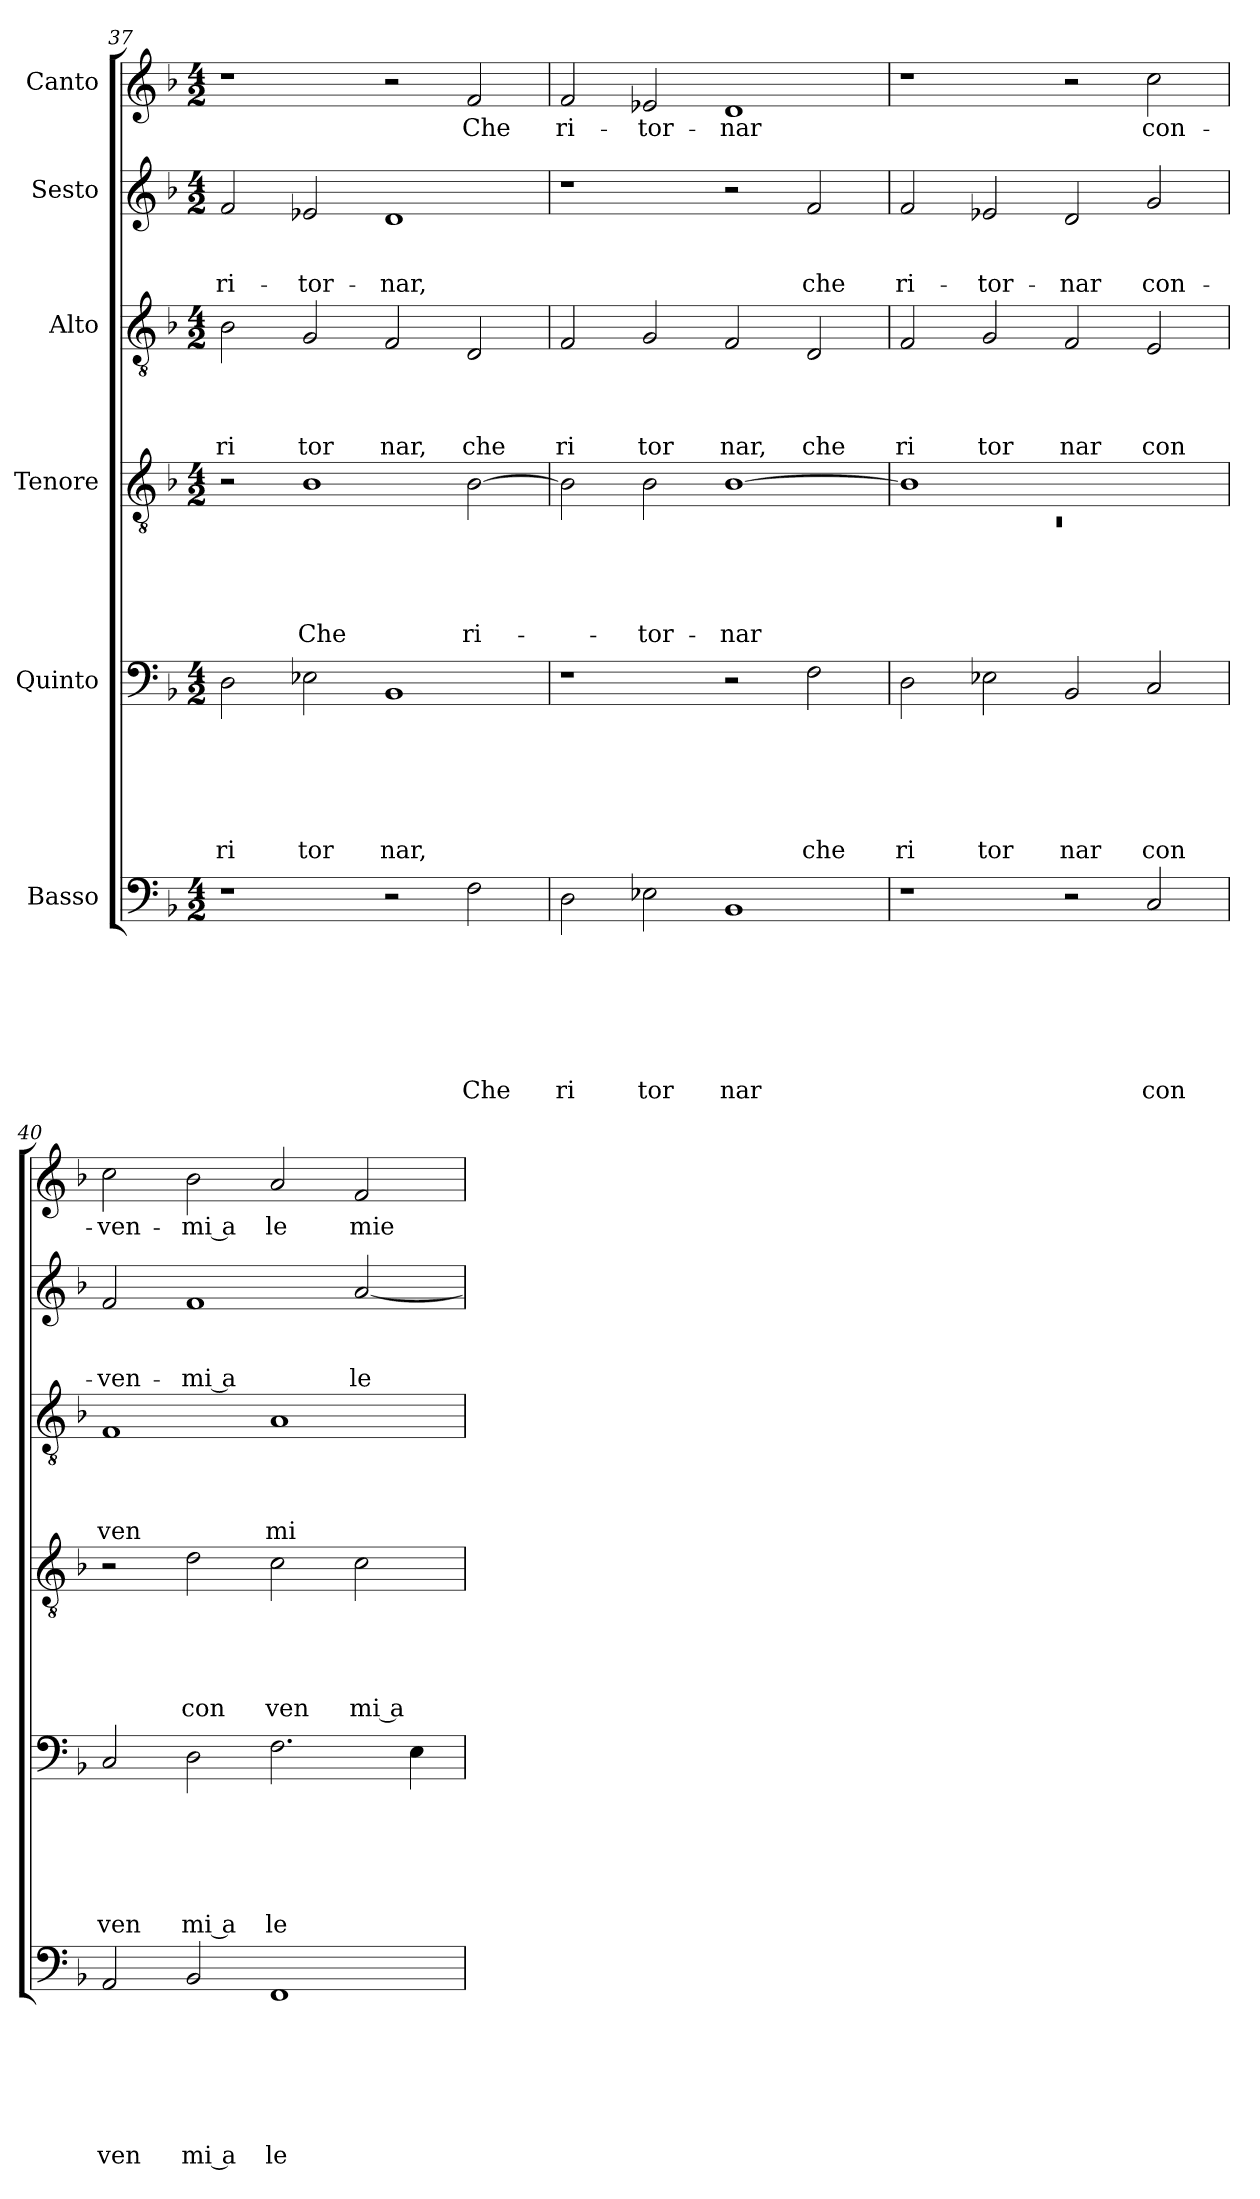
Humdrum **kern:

**kern	**text	**text	**text	**text	**text	**text	**text	**kern	**text	**text	**text	**text	**text	**text	**kern	**text	**text	**text	**text	**text	**kern	**text	**text	**text	**text	**kern	**text	**text	**text	**kern	**text
*part6	*part6	*part6	*part6	*part6	*part6	*part6	*part6	*part5	*part5	*part5	*part5	*part5	*part5	*part5	*part4	*part4	*part4	*part4	*part4	*part4	*part3	*part3	*part3	*part3	*part3	*part2	*part2	*part2	*part2	*part1	*part1
*staff6	*staff6	*staff6	*staff6	*staff6	*staff6	*staff6	*staff6	*staff5	*staff5	*staff5	*staff5	*staff5	*staff5	*staff5	*staff4	*staff4	*staff4	*staff4	*staff4	*staff4	*staff3	*staff3	*staff3	*staff3	*staff3	*staff2	*staff2	*staff2	*staff2	*staff1	*staff1
*I"Basso	*	*	*	*	*	*	*	*I"Quinto	*	*	*	*	*	*	*I"Tenore	*	*	*	*	*	*I"Alto	*	*	*	*	*I"Sesto	*	*	*	*I"Canto	*
*clefF4	*	*	*	*	*	*	*	*clefF4	*	*	*	*	*	*	*clefGv2	*	*	*	*	*	*clefGv2	*	*	*	*	*clefG2	*	*	*	*clefG2	*
*ITrd-3c-5	*	*	*	*	*	*	*	*ITrd-3c-5	*	*	*	*	*	*	*	*	*	*	*	*	*	*	*	*	*	*ITrd-3c-5	*	*	*	*ITrd-3c-5	*
*k[b-e-]	*	*	*	*	*	*	*	*k[b-e-]	*	*	*	*	*	*	*k[b-]	*	*	*	*	*	*k[b-]	*	*	*	*	*k[b-e-]	*	*	*	*k[b-e-]	*
*B-:	*	*	*	*	*	*	*	*B-:	*	*	*	*	*	*	*F:	*	*	*	*	*	*F:	*	*	*	*	*B-:	*	*	*	*B-:	*
*M4/2	*	*	*	*	*	*	*	*M4/2	*	*	*	*	*	*	*M4/2	*	*	*	*	*	*M4/2	*	*	*	*	*M4/2	*	*	*	*M4/2	*
=37	=37	=37	=37	=37	=37	=37	=37	=37	=37	=37	=37	=37	=37	=37	=37	=37	=37	=37	=37	=37	=37	=37	=37	=37	=37	=37	=37	=37	=37	=37	=37
!	!	!	!	!	!	!	!	!	!	!	!	!	!	!LO:LY:b	!	!	!	!	!	!	!	!	!	!	!LO:LY:b	!	!	!	!LO:LY:b	!	!
1r	.	.	.	.	.	.	.	2G\	.	.	.	.	.	ri	2r	.	.	.	.	.	2B-\	.	.	.	ri	2b-/	.	.	ri-	1r	.
!	!	!	!	!	!	!	!	!	!	!	!	!	!	!LO:LY:b	!	!	!	!	!	!LO:LY:b	!	!	!	!	!LO:LY:b	!	!	!	!LO:LY:b	!	!
.	.	.	.	.	.	.	.	2A-X\	.	.	.	.	.	tor	1B-	.	.	.	.	Che	2G/	.	.	.	tor	2a-X/	.	.	-tor-	.	.
!	!	!	!	!	!	!	!	!	!	!	!	!	!	!LO:LY:b	!	!	!	!	!	!	!	!	!	!	!LO:LY:b	!	!	!	!LO:LY:b	!	!
2r	.	.	.	.	.	.	.	1E-	.	.	.	.	.	nar,	.	.	.	.	.	.	2F/	.	.	.	nar,	1g	.	.	-nar,	2r	.
!	!	!	!	!	!	!	!LO:LY:b	!	!	!	!	!	!	!	!	!	!	!	!	!LO:LY:b	!	!	!	!	!LO:LY:b	!	!	!	!	!	!LO:LY:b
2B-\	.	.	.	.	.	.	Che	.	.	.	.	.	.	.	[>2B-\	.	.	.	.	ri-	2D/	.	.	.	che	.	.	.	.	2b-/	Che
=38	=38	=38	=38	=38	=38	=38	=38	=38	=38	=38	=38	=38	=38	=38	=38	=38	=38	=38	=38	=38	=38	=38	=38	=38	=38	=38	=38	=38	=38	=38	=38
!	!	!	!	!	!	!	!LO:LY:b	!	!	!	!	!	!	!	!	!	!	!	!	!	!	!	!	!	!LO:LY:b	!	!	!	!	!	!LO:LY:b
2G\	.	.	.	.	.	.	ri	1r	.	.	.	.	.	.	2B-\]	.	.	.	.	.	2F/	.	.	.	ri	1r	.	.	.	2b-/	ri-
!	!	!	!	!	!	!	!LO:LY:b	!	!	!	!	!	!	!	!	!	!	!	!	!LO:LY:b	!	!	!	!	!LO:LY:b	!	!	!	!	!	!LO:LY:b
2A-X\	.	.	.	.	.	.	tor	.	.	.	.	.	.	.	2B-\	.	.	.	.	-tor-	2G/	.	.	.	tor	.	.	.	.	2a-X/	-tor-
!	!	!	!	!	!	!	!LO:LY:b	!	!	!	!	!	!	!	!	!	!	!	!	!LO:LY:b	!	!	!	!	!LO:LY:b	!	!	!	!	!	!LO:LY:b
1E-	.	.	.	.	.	.	nar	2r	.	.	.	.	.	.	[>1B-	.	.	.	.	-nar	2F/	.	.	.	nar,	2r	.	.	.	1g	-nar
!	!	!	!	!	!	!	!	!	!	!	!	!	!	!LO:LY:b	!	!	!	!	!	!	!	!	!	!	!LO:LY:b	!	!	!	!LO:LY:b	!	!
.	.	.	.	.	.	.	.	2B-\	.	.	.	.	.	che	.	.	.	.	.	.	2D/	.	.	.	che	2b-/	.	.	che	.	.
=39	=39	=39	=39	=39	=39	=39	=39	=39	=39	=39	=39	=39	=39	=39	=39	=39	=39	=39	=39	=39	=39	=39	=39	=39	=39	=39	=39	=39	=39	=39	=39
*	*	*	*	*	*	*	*	*	*	*	*	*	*	*	*^	*	*	*	*	*	*	*	*	*	*	*	*	*	*	*	*
!	!	!	!	!	!	!	!	!	!	!	!	!	!	!LO:LY:b	!	!LO:N:vis=1	!	!	!	!	!	!	!	!	!	!LO:LY:b	!	!	!	!LO:LY:b	!	!
1r	.	.	.	.	.	.	.	2G\	.	.	.	.	.	ri	1B-]	0rC	.	.	.	.	.	2F/	.	.	.	ri	2b-/	.	.	ri-	1r	.
!	!	!	!	!	!	!	!	!	!	!	!	!	!	!LO:LY:b	!	!	!	!	!	!	!	!	!	!	!	!LO:LY:b	!	!	!	!LO:LY:b	!	!
.	.	.	.	.	.	.	.	2A-X\	.	.	.	.	.	tor	.	.	.	.	.	.	.	2G/	.	.	.	tor	2a-X/	.	.	-tor-	.	.
!	!	!	!	!	!	!	!	!	!	!	!	!	!	!LO:LY:b	!	!	!	!	!	!	!	!	!	!	!	!LO:LY:b	!	!	!	!LO:LY:b	!	!
2r	.	.	.	.	.	.	.	2E-/	.	.	.	.	.	nar	1ryy	.	.	.	.	.	.	2F/	.	.	.	nar	2g/	.	.	-nar	2r	.
!	!	!	!	!	!	!	!LO:LY:b	!	!	!	!	!	!	!LO:LY:b	!	!	!	!	!	!	!	!	!	!	!	!LO:LY:b	!	!	!	!LO:LY:b	!	!LO:LY:b
2F/	.	.	.	.	.	.	con	2F/	.	.	.	.	.	con	.	.	.	.	.	.	.	2E/	.	.	.	con	2cc/	.	.	con-	2ff\	con-
*	*	*	*	*	*	*	*	*	*	*	*	*	*	*	*v	*v	*	*	*	*	*	*	*	*	*	*	*	*	*	*	*	*
!!LO:LB:g=z
=40	=40	=40	=40	=40	=40	=40	=40	=40	=40	=40	=40	=40	=40	=40	=40	=40	=40	=40	=40	=40	=40	=40	=40	=40	=40	=40	=40	=40	=40	=40	=40
!	!	!	!	!	!	!	!LO:LY:b	!	!	!	!	!	!	!LO:LY:b	!	!	!	!	!	!	!	!	!	!	!LO:LY:b	!	!	!	!LO:LY:b	!	!LO:LY:b
2D/	.	.	.	.	.	.	ven	2F/	.	.	.	.	.	ven	2r	.	.	.	.	.	1F	.	.	.	ven	2b-/	.	.	-ven-	2ff\	-ven-
!	!	!	!	!	!	!	!LO:LY:b:rj	!	!	!	!	!	!	!LO:LY:b:rj	!	!	!	!	!	!LO:LY:b	!	!	!	!	!	!	!	!	!LO:LY:b:rj	!	!LO:LY:b:rj
2E-/	.	.	.	.	.	.	mi a	2G\	.	.	.	.	.	mi a	2d\	.	.	.	.	con	.	.	.	.	.	1b-	.	.	-mi a	2ee-\	-mi a
!	!	!	!	!	!	!	!LO:LY:b	!	!	!	!	!	!	!LO:LY:b	!	!	!	!	!	!LO:LY:b	!	!	!	!	!LO:LY:b	!	!	!	!	!	!LO:LY:b
1BB-	.	.	.	.	.	.	le	2.B-\	.	.	.	.	.	le	2c\	.	.	.	.	ven	1A	.	.	.	mi	.	.	.	.	2dd/	le
!	!	!	!	!	!	!	!	!	!	!	!	!	!	!	!	!	!	!	!	!LO:LY:b:rj	!	!	!	!	!	!	!	!	!LO:LY:b	!	!LO:LY:b
.	.	.	.	.	.	.	.	.	.	.	.	.	.	.	2c\	.	.	.	.	mi a	.	.	.	.	.	[<2dd/	.	.	le	2b-/	mie
.	.	.	.	.	.	.	.	4A\	.	.	.	.	.	.	.	.	.	.	.	.	.	.	.	.	.	.	.	.	.	.	.
=	=	=	=	=	=	=	=	=	=	=	=	=	=	=	=	=	=	=	=	=	=	=	=	=	=	=	=	=	=	=	=
*-	*-	*-	*-	*-	*-	*-	*-	*-	*-	*-	*-	*-	*-	*-	*-	*-	*-	*-	*-	*-	*-	*-	*-	*-	*-	*-	*-	*-	*-	*-	*-
